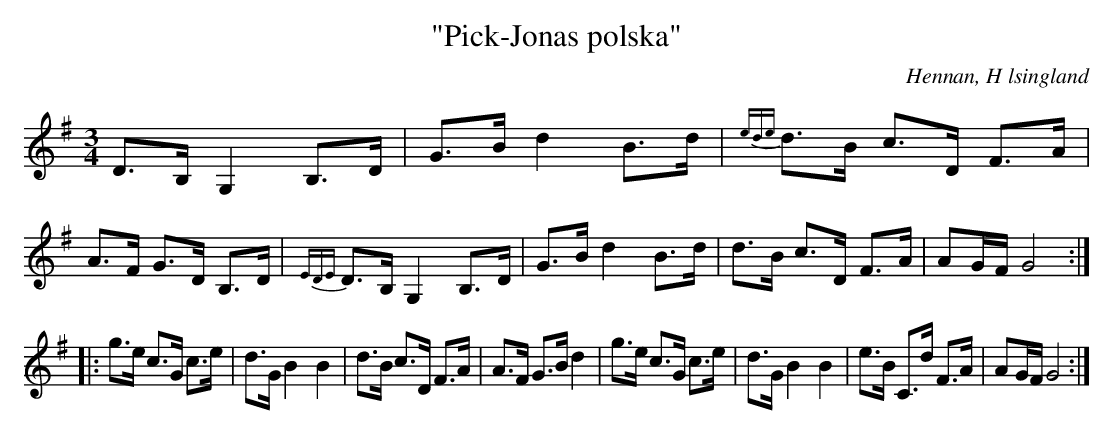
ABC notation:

X:1
T: "Pick-Jonas polska"
O: Hennan, H lsingland
M: 3/4
L: 1/8
K: G
D>B, G,2 B,>D | G>B d2 B>d | {ede}d>B c>D F>A| A>F G>D B,>D|{EDE}D>B, G,2 B,>D|G>B d2 B>d | d>B c>D F>A| AG/F/ G4 :||:
g>e c>G c>e | d>G B2 B2 | d>B c>D F>A|A>F G>B d2|g>e c>G c>e | d>G B2 B2 | e>B C>d F>A|AG/F/ G4:|]
